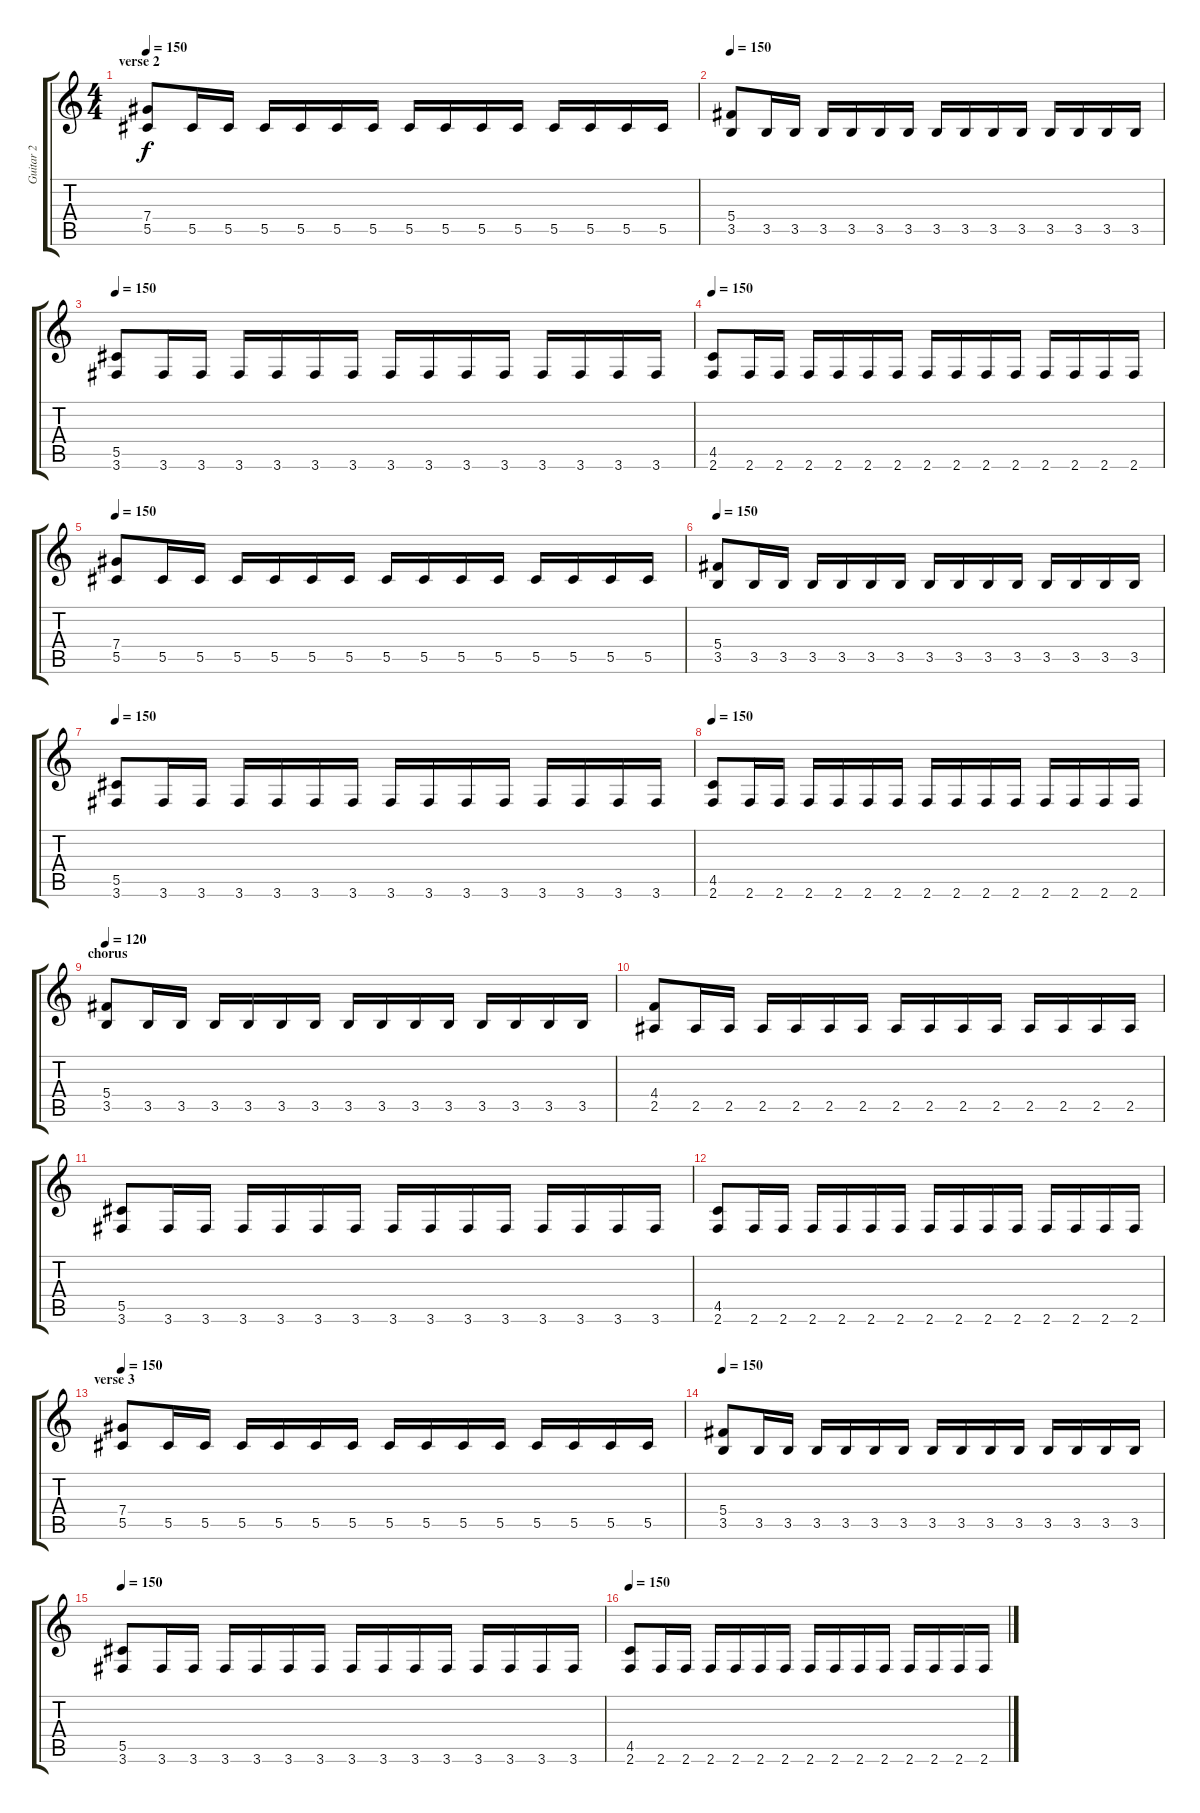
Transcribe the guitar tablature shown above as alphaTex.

\track ("Guitar 2" "Guitar 2") {instrument distortionguitar}
\staff {score tabs}
\tuning (Eb4 Bb3 Gb3 Db3 Ab2 Eb2) {hide}
\ts (4 4)
\section ("" "verse 2")
\tempo 150
\clef g2
\ks c
(7.4 5.5).8{dy f} 5.5.16 5.5.16 5.5.16 5.5.16 5.5.16 5.5.16 5.5.16 5.5.16 5.5.16 5.5.16 5.5.16 5.5.16 5.5.16 5.5.16 |
\tempo 150
(5.4 3.5).8 3.5.16 3.5.16 3.5.16 3.5.16 3.5.16 3.5.16 3.5.16 3.5.16 3.5.16 3.5.16 3.5.16 3.5.16 3.5.16 3.5.16 |
\tempo 150
(5.5 3.6).8 3.6.16 3.6.16 3.6.16 3.6.16 3.6.16 3.6.16 3.6.16 3.6.16 3.6.16 3.6.16 3.6.16 3.6.16 3.6.16 3.6.16 |
\tempo 150
(4.5 2.6).8 2.6.16 2.6.16 2.6.16 2.6.16 2.6.16 2.6.16 2.6.16 2.6.16 2.6.16 2.6.16 2.6.16 2.6.16 2.6.16 2.6.16 |
\tempo 150
(7.4 5.5).8 5.5.16 5.5.16 5.5.16 5.5.16 5.5.16 5.5.16 5.5.16 5.5.16 5.5.16 5.5.16 5.5.16 5.5.16 5.5.16 5.5.16 |
\tempo 150
(5.4 3.5).8 3.5.16 3.5.16 3.5.16 3.5.16 3.5.16 3.5.16 3.5.16 3.5.16 3.5.16 3.5.16 3.5.16 3.5.16 3.5.16 3.5.16 |
\tempo 150
(5.5 3.6).8 3.6.16 3.6.16 3.6.16 3.6.16 3.6.16 3.6.16 3.6.16 3.6.16 3.6.16 3.6.16 3.6.16 3.6.16 3.6.16 3.6.16 |
\tempo 150
(4.5 2.6).8 2.6.16 2.6.16 2.6.16 2.6.16 2.6.16 2.6.16 2.6.16 2.6.16 2.6.16 2.6.16 2.6.16 2.6.16 2.6.16 2.6.16 |
\section ("" "chorus")
\tempo 120
(5.4 3.5).8 3.5.16 3.5.16 3.5.16 3.5.16 3.5.16 3.5.16 3.5.16 3.5.16 3.5.16 3.5.16 3.5.16 3.5.16 3.5.16 3.5.16 |
(4.4 2.5).8 2.5.16 2.5.16 2.5.16 2.5.16 2.5.16 2.5.16 2.5.16 2.5.16 2.5.16 2.5.16 2.5.16 2.5.16 2.5.16 2.5.16 |
(5.5 3.6).8 3.6.16 3.6.16 3.6.16 3.6.16 3.6.16 3.6.16 3.6.16 3.6.16 3.6.16 3.6.16 3.6.16 3.6.16 3.6.16 3.6.16 |
(4.5 2.6).8 2.6.16 2.6.16 2.6.16 2.6.16 2.6.16 2.6.16 2.6.16 2.6.16 2.6.16 2.6.16 2.6.16 2.6.16 2.6.16 2.6.16 |
\section ("" "verse 3")
\tempo 150
(7.4 5.5).8 5.5.16 5.5.16 5.5.16 5.5.16 5.5.16 5.5.16 5.5.16 5.5.16 5.5.16 5.5.16 5.5.16 5.5.16 5.5.16 5.5.16 |
\tempo 150
(5.4 3.5).8 3.5.16 3.5.16 3.5.16 3.5.16 3.5.16 3.5.16 3.5.16 3.5.16 3.5.16 3.5.16 3.5.16 3.5.16 3.5.16 3.5.16 |
\tempo 150
(5.5 3.6).8 3.6.16 3.6.16 3.6.16 3.6.16 3.6.16 3.6.16 3.6.16 3.6.16 3.6.16 3.6.16 3.6.16 3.6.16 3.6.16 3.6.16 |
\tempo 150
(4.5 2.6).8 2.6.16 2.6.16 2.6.16 2.6.16 2.6.16 2.6.16 2.6.16 2.6.16 2.6.16 2.6.16 2.6.16 2.6.16 2.6.16 2.6.16
